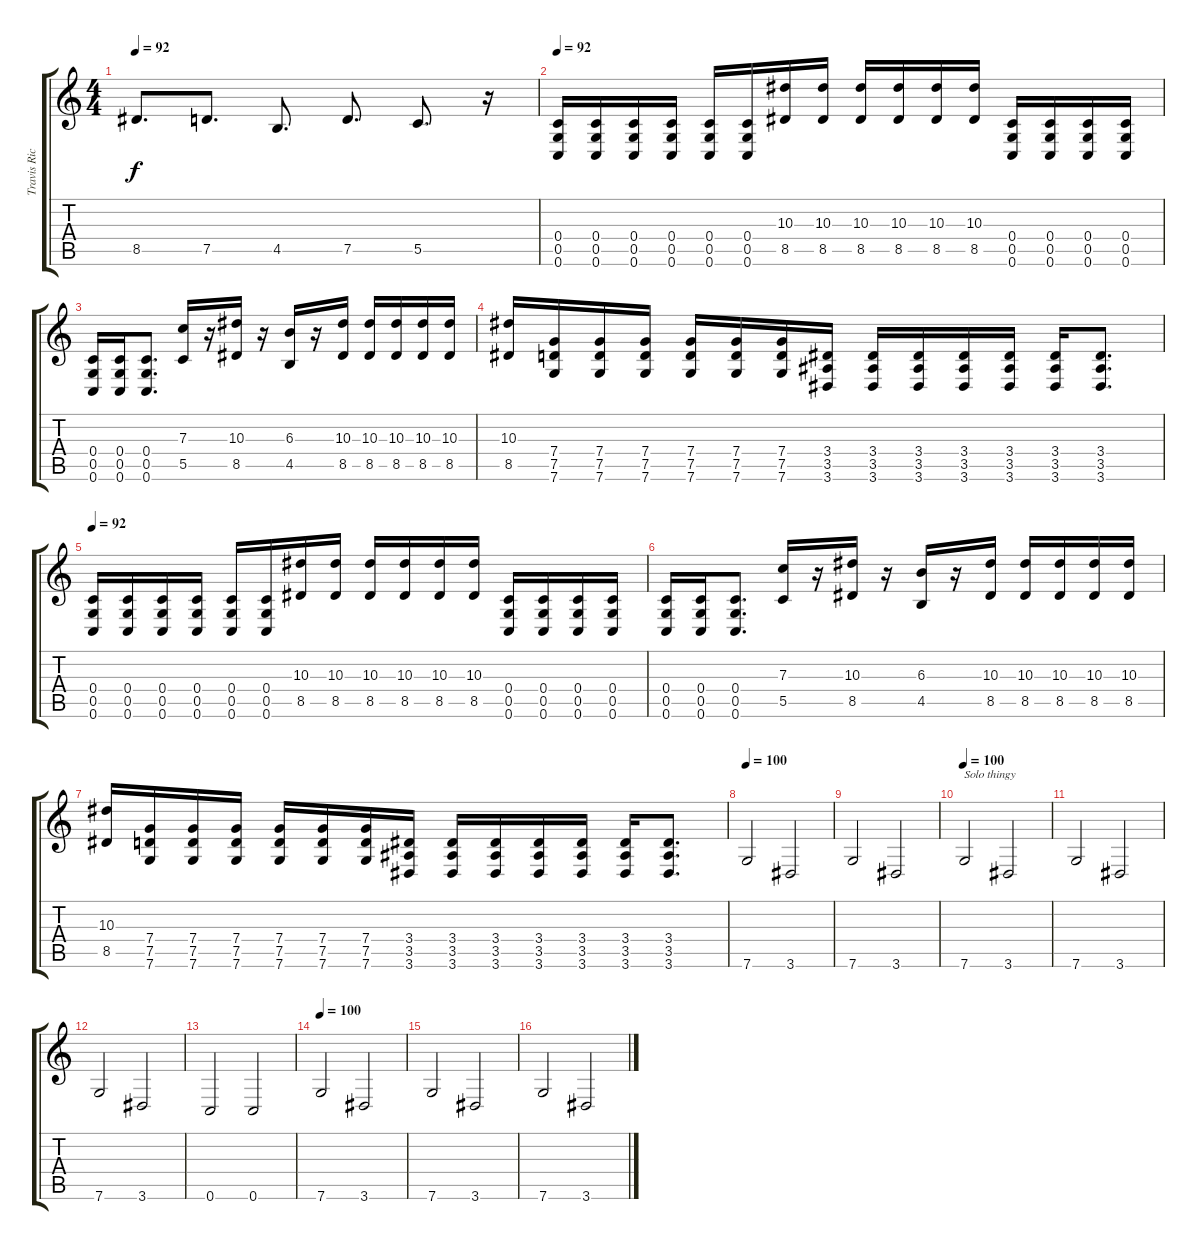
\track ("Travis Richter" "Travis Ric") {instrument overdrivenguitar}
\staff {score tabs}
\tuning (D4 A3 F3 C3 G2 C2) {hide}
\ts (4 4)
\tempo 92
\clef g2
\ks c
8.5.8{d dy f} 7.5.8{d} 4.5.8{d} 7.5.8{d} 5.5.8{d} r.16 |
\tempo 92
(0.4 0.5 0.6).16 (0.4 0.5 0.6).16 (0.4 0.5 0.6).16 (0.4 0.5 0.6).16 (0.4 0.5 0.6).16 (0.4 0.5 0.6).16 (10.3 8.5).16 (10.3 8.5).16 (10.3 8.5).16 (10.3 8.5).16 (10.3 8.5).16 (10.3 8.5).16 (0.4 0.5 0.6).16 (0.4 0.5 0.6).16 (0.4 0.5 0.6).16 (0.4 0.5 0.6).16 |
(0.4 0.5 0.6).16 (0.4 0.5 0.6).16 (0.4 0.5 0.6).8{d} (7.3 5.5).16 r.16 (10.3 8.5).16 r.16 (6.3 4.5).16 r.16 (10.3 8.5).16 (10.3 8.5).16 (10.3 8.5).16 (10.3 8.5).16 (10.3 8.5).16 |
(10.3 8.5).16 (7.4 7.5 7.6).16 (7.4 7.5 7.6).16 (7.4 7.5 7.6).16 (7.4 7.5 7.6).16 (7.4 7.5 7.6).16 (7.4 7.5 7.6).16 (3.4 3.5 3.6).16 (3.4 3.5 3.6).16 (3.4 3.5 3.6).16 (3.4 3.5 3.6).16 (3.4 3.5 3.6).16 (3.4 3.5 3.6).16 (3.4 3.5 3.6).8{d} |
\tempo 92
(0.4 0.5 0.6).16 (0.4 0.5 0.6).16 (0.4 0.5 0.6).16 (0.4 0.5 0.6).16 (0.4 0.5 0.6).16 (0.4 0.5 0.6).16 (10.3 8.5).16 (10.3 8.5).16 (10.3 8.5).16 (10.3 8.5).16 (10.3 8.5).16 (10.3 8.5).16 (0.4 0.5 0.6).16 (0.4 0.5 0.6).16 (0.4 0.5 0.6).16 (0.4 0.5 0.6).16 |
(0.4 0.5 0.6).16 (0.4 0.5 0.6).16 (0.4 0.5 0.6).8{d} (7.3 5.5).16 r.16 (10.3 8.5).16 r.16 (6.3 4.5).16 r.16 (10.3 8.5).16 (10.3 8.5).16 (10.3 8.5).16 (10.3 8.5).16 (10.3 8.5).16 |
(10.3 8.5).16 (7.4 7.5 7.6).16 (7.4 7.5 7.6).16 (7.4 7.5 7.6).16 (7.4 7.5 7.6).16 (7.4 7.5 7.6).16 (7.4 7.5 7.6).16 (3.4 3.5 3.6).16 (3.4 3.5 3.6).16 (3.4 3.5 3.6).16 (3.4 3.5 3.6).16 (3.4 3.5 3.6).16 (3.4 3.5 3.6).16 (3.4 3.5 3.6).8{d} |
\tempo 100
7.6.2 3.6.2 |
7.6.2 3.6.2 |
\tempo 100
7.6.2{txt "Solo thingy"} 3.6.2 |
7.6.2 3.6.2 |
7.6.2 3.6.2 |
0.6.2 0.6.2 |
\tempo 100
7.6.2 3.6.2 |
7.6.2 3.6.2 |
7.6.2 3.6.2
